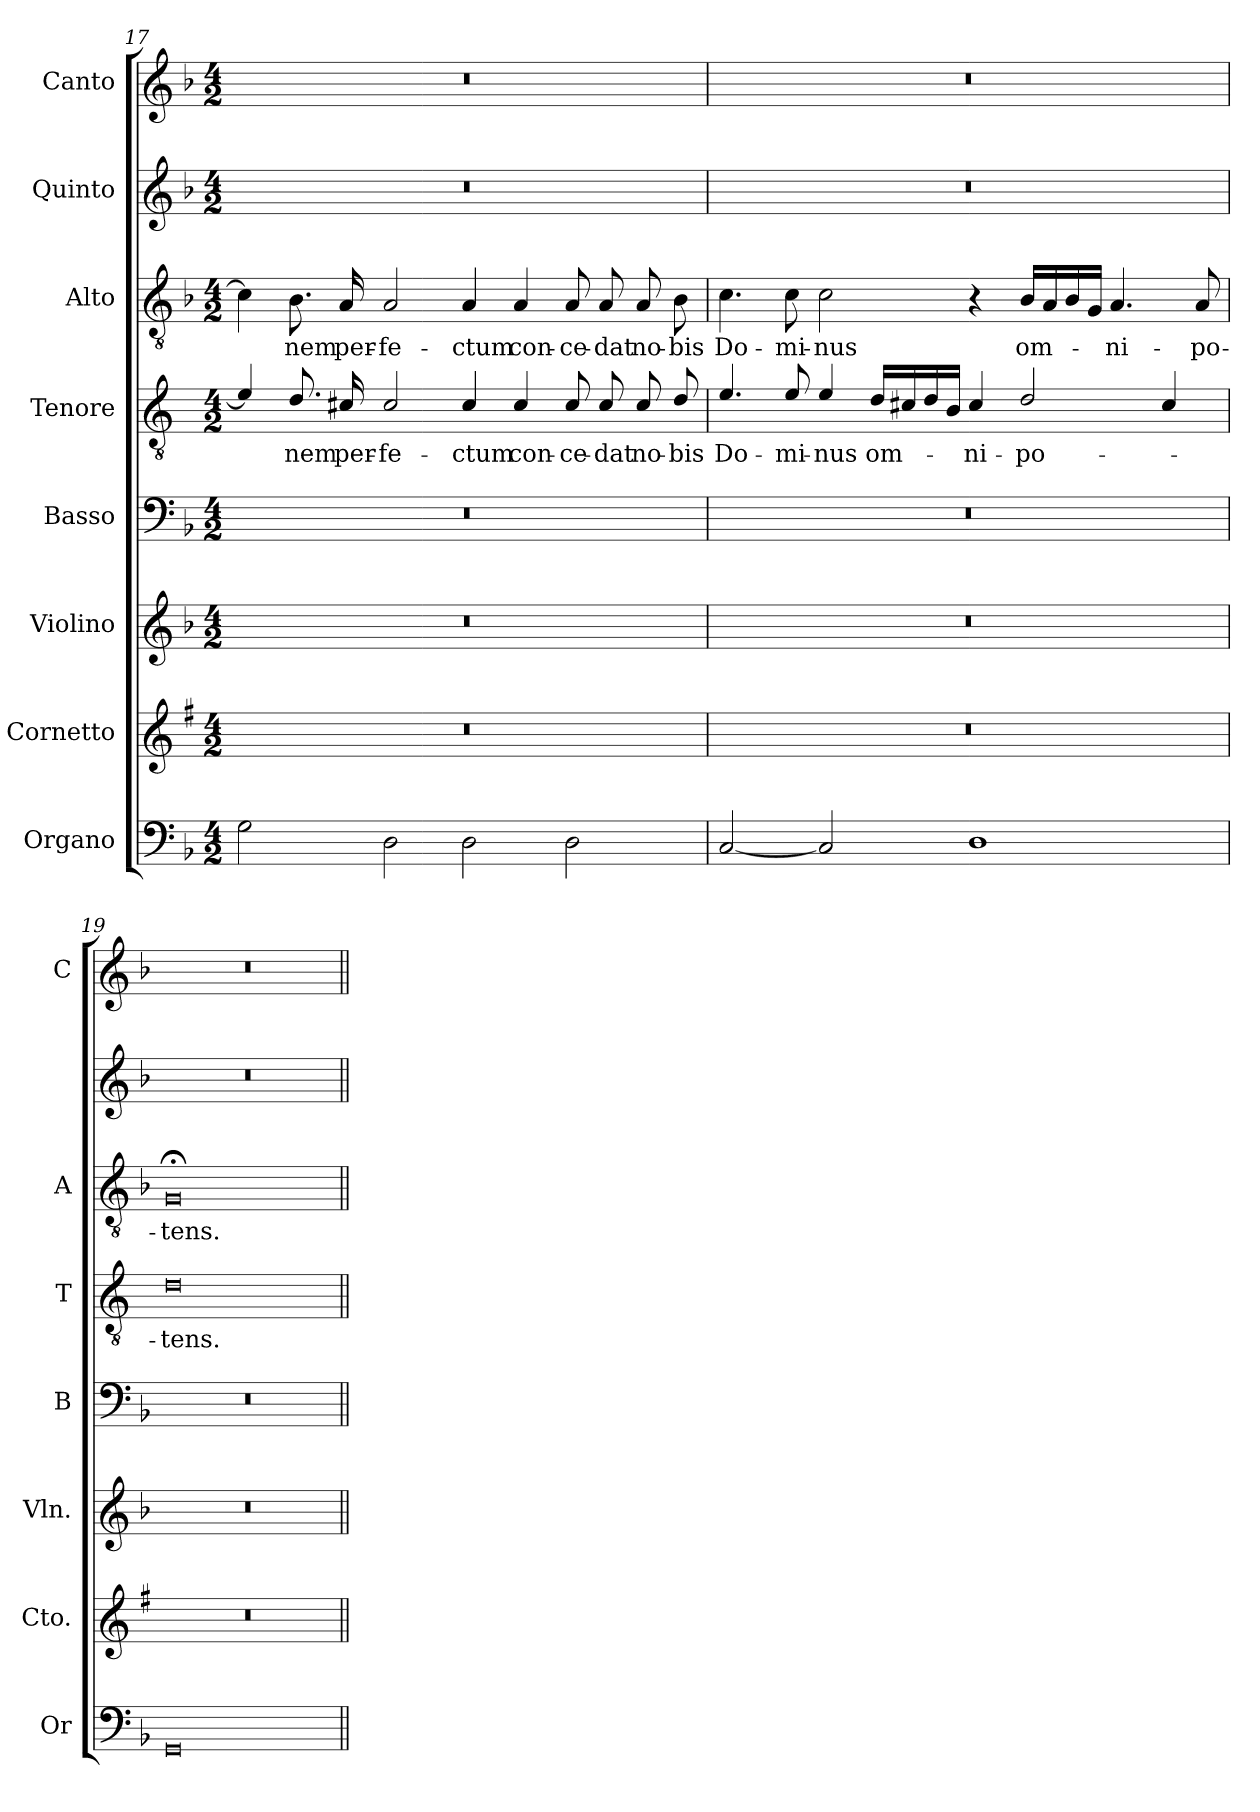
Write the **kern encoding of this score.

**kern	**kern	**kern	**kern	**kern	**text	**kern	**text	**kern	**kern
*part8	*part7	*part6	*part5	*part4	*part4	*part3	*part3	*part2	*part1
*staff8	*staff7	*staff6	*staff5	*staff4	*staff4	*staff3	*staff3	*staff2	*staff1
*I"Organo	*I"Cornetto	*I"Violino	*I"Basso	*I"Tenore	*	*I"Alto	*	*I"Quinto	*I"Canto
*I'Or	*I'Cto.	*I'Vln.	*I'B	*I'T	*	*I'A	*	*	*I'C
!!LO:PB:g=z
*clefF4	*clefG2	*clefG2	*clefF4	*clefGv2	*	*clefGv2	*	*clefG2	*clefG2
*	*ITrd1c2	*	*	*ITrd4c7	*	*	*	*	*
*k[b-]	*k[b-]	*k[b-]	*k[b-]	*k[b-]	*	*k[b-]	*	*k[b-]	*k[b-]
*F:	*F:	*F:	*F:	*F:	*	*F:	*	*F:	*F:
*M4/2	*M4/2	*M4/2	*M4/2	*M4/2	*	*M4/2	*	*M4/2	*M4/2
=17	=17	=17	=17	=17	=17	=17	=17	=17	=17
2G\	0r	0r	0r	4A/]	.	4c\]	.	0r	0r
!	!	!	!	!	!LO:LY:b	!	!LO:LY:b	!	!
.	.	.	.	8.G/	-nem	8.B-\	-nem	.	.
!	!	!	!	!	!LO:LY:b	!	!LO:LY:b	!	!
.	.	.	.	16F#X/	per-	16A/	per-	.	.
!	!	!	!	!	!LO:LY:b	!	!LO:LY:b	!	!
2D\	.	.	.	2F#/	-fe-	2A/	-fe-	.	.
!	!	!	!	!	!LO:LY:b	!	!LO:LY:b	!	!
2D\	.	.	.	4F#/	-ctum	4A/	-ctum	.	.
!	!	!	!	!	!LO:LY:b	!	!LO:LY:b	!	!
.	.	.	.	4F#/	con-	4A/	con-	.	.
!	!	!	!	!	!LO:LY:b	!	!LO:LY:b	!	!
2D\	.	.	.	8F#/	-ce-	8A/	-ce-	.	.
!	!	!	!	!	!LO:LY:b	!	!LO:LY:b	!	!
.	.	.	.	8F#/	-dat	8A/	-dat	.	.
!	!	!	!	!	!LO:LY:b	!	!LO:LY:b	!	!
.	.	.	.	8F#/	no-	8A/	no-	.	.
!	!	!	!	!	!LO:LY:b	!	!LO:LY:b	!	!
.	.	.	.	8G/	-bis	8B-\	-bis	.	.
=18	=18	=18	=18	=18	=18	=18	=18	=18	=18
!	!	!	!	!	!LO:LY:b	!	!LO:LY:b	!	!
[2C/	0r	0r	0r	4.A/	Do-	4.c\	Do-	0r	0r
!	!	!	!	!	!LO:LY:b	!	!LO:LY:b	!	!
.	.	.	.	8A/	-mi-	8c\	-mi-	.	.
!	!	!	!	!	!LO:LY:b	!	!LO:LY:b	!	!
2C/]	.	.	.	4A/	-nus	2c\	-nus	.	.
!	!	!	!	!	!LO:LY:b	!	!	!	!
.	.	.	.	16G/LL	om-	.	.	.	.
.	.	.	.	16F#X/	.	.	.	.	.
.	.	.	.	16G/	.	.	.	.	.
.	.	.	.	16E/JJ	.	.	.	.	.
!	!	!	!	!	!LO:LY:b	!	!	!	!
1D	.	.	.	4F#/	-ni-	4r	.	.	.
!	!	!	!	!	!LO:LY:b	!	!LO:LY:b	!	!
.	.	.	.	2G/	-po-	16B-/LL	om-	.	.
.	.	.	.	.	.	16A/	.	.	.
.	.	.	.	.	.	16B-/	.	.	.
.	.	.	.	.	.	16G/JJ	.	.	.
!	!	!	!	!	!	!	!LO:LY:b	!	!
.	.	.	.	.	.	4.A/	-ni-	.	.
.	.	.	.	4F#/	.	.	.	.	.
!	!	!	!	!	!	!	!LO:LY:b	!	!
.	.	.	.	.	.	8A/	-po-	.	.
=19	=19	=19	=19	=19	=19	=19	=19	=19	=19
!	!	!	!	!	!LO:LY:b	!	!LO:LY:b	!	!
0GG	0r	0r	0r	0G	-tens.	0G;<	-tens.	0r	0r
=||	=||	=||	=||	=||	=||	=||	=||	=||	=||
*-	*-	*-	*-	*-	*-	*-	*-	*-	*-
